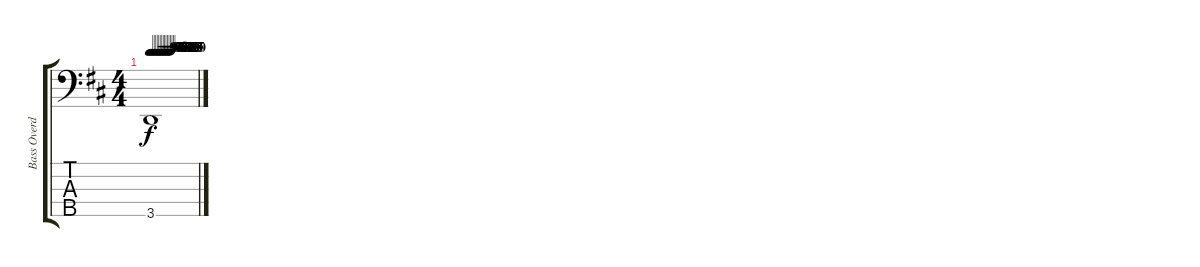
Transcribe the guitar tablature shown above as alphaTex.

\track ("Bass Overdub" "Bass Overd") {instrument slapbass2}
\staff {score tabs}
\tuning (G2 D2 A1 E1 B0) {hide}
\ts (4 4)
\tempo 95
\tempo (90 0.03125)
\tempo (85 0.0625)
\tempo (80 0.09375)
\tempo (75 0.125)
\tempo (70 0.15625)
\tempo (65 0.1875)
\tempo (60 0.21875)
\tempo (55 0.25)
\tempo (50 0.28125)
\tempo (45 0.3125)
\tempo (40 0.34375)
\tempo (35 0.375)
\tempo (30 0.40625)
\tempo (25 0.4375)
\tempo (20 0.46875)
\clef f4
\ks d
3.5{t}.1{dy f}
